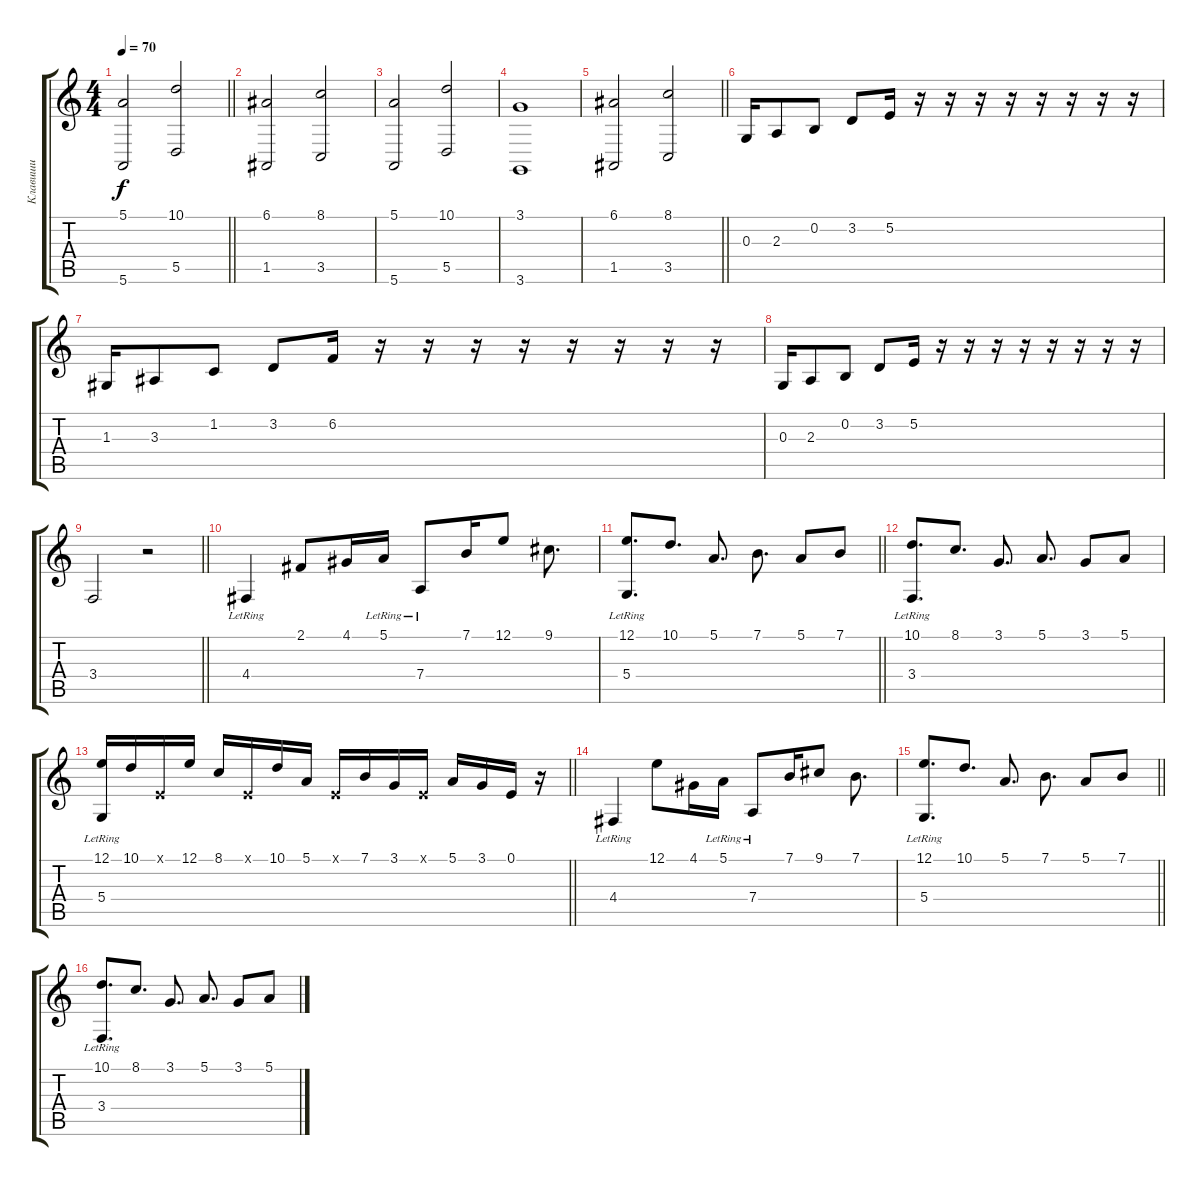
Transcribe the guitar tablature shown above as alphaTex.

\track ("Клавиши" "Клавиши") {instrument stringensemble1}
\staff {score tabs}
\tuning (E4 B3 G3 D3 A2 E2) {hide}
\ts (4 4)
\tempo 70
\clef g2
\barLineRight lightlight
\ks c
(5.1 5.6).2{dy f} (10.1 5.5).2 |
(6.1 1.5).2 (8.1 3.5).2 |
(5.1 5.6).2 (10.1 5.5).2 |
(3.1 3.6).1 |
\barLineRight lightlight
(6.1 1.5).2 (8.1 3.5).2 |
\section ("" "")
0.3.16 2.3.8 0.2.8 3.2.8 5.2.16 r.16 r.16 r.16 r.16 r.16 r.16 r.16 r.16 |
1.3.16 3.3.8 1.2.8 3.2.8 6.2.16 r.16 r.16 r.16 r.16 r.16 r.16 r.16 r.16 |
0.3.16 2.3.8 0.2.8 3.2.8 5.2.16 r.16 r.16 r.16 r.16 r.16 r.16 r.16 r.16 |
\barLineRight lightlight
3.4.2 r.2 |
\section ("" "")
4.4{lr}.4 2.1.8 4.1.16 5.1{lr}.16 7.4{lr}.8 7.1.16 12.1.8 9.1.8{d} |
\barLineRight lightlight
(12.1 5.4{lr}).8{d} 10.1.8{d} 5.1.8{d} 7.1.8{d} 5.1.8 7.1.8 |
(10.1 3.4{lr}).8{d} 8.1.8{d} 3.1.8{d} 5.1.8{d} 3.1.8 5.1.8 |
\barLineRight lightlight
(12.1 5.4{lr}).16 10.1.16 0.1{x}.16 12.1.16 8.1.16 0.1{x}.16 10.1.16 5.1.16 0.1{x}.16 7.1.16 3.1.16 0.1{x}.16 5.1.16 3.1.16 0.1.16 r.16 |
4.4{lr}.4 12.1.8 4.1.16 5.1{lr}.16 7.4{lr}.8 7.1.16 9.1.8 7.1.8{d} |
\barLineRight lightlight
(12.1 5.4{lr}).8{d} 10.1.8{d} 5.1.8{d} 7.1.8{d} 5.1.8 7.1.8 |
(10.1 3.4{lr}).8{d} 8.1.8{d} 3.1.8{d} 5.1.8{d} 3.1.8 5.1.8
